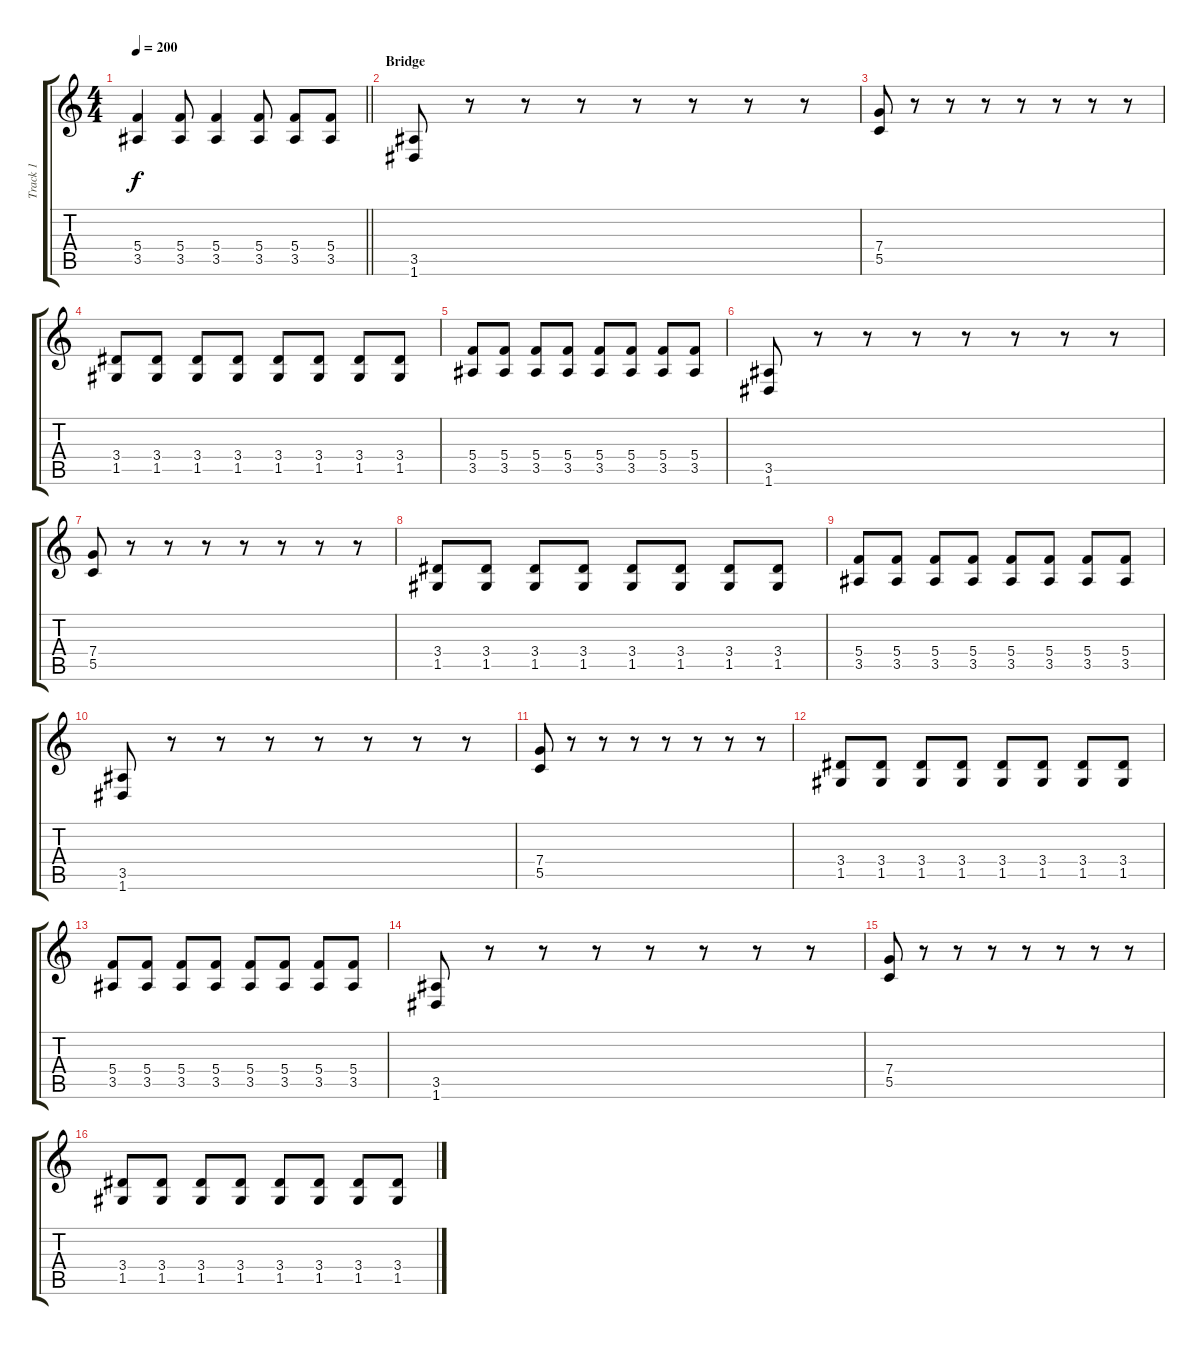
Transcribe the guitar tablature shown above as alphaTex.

\track ("Track 1" "Track 1") {instrument distortionguitar}
\staff {score tabs}
\tuning (D4 A3 F3 C3 G2 D2) {hide}
\ts (4 4)
\tempo 200
\clef g2
\barLineRight lightlight
\ks c
(5.4 3.5).4{dy f} (5.4 3.5).8 (5.4 3.5).4 (5.4 3.5).8 (5.4 3.5).8 (5.4 3.5).8 |
\section ("" "Bridge")
(3.5 1.6).8 r.8 r.8 r.8 r.8 r.8 r.8 r.8 |
(7.4 5.5).8 r.8 r.8 r.8 r.8 r.8 r.8 r.8 |
(3.4 1.5).8 (3.4 1.5).8 (3.4 1.5).8 (3.4 1.5).8 (3.4 1.5).8 (3.4 1.5).8 (3.4 1.5).8 (3.4 1.5).8 |
(5.4 3.5).8 (5.4 3.5).8 (5.4 3.5).8 (5.4 3.5).8 (5.4 3.5).8 (5.4 3.5).8 (5.4 3.5).8 (5.4 3.5).8 |
(3.5 1.6).8 r.8 r.8 r.8 r.8 r.8 r.8 r.8 |
(7.4 5.5).8 r.8 r.8 r.8 r.8 r.8 r.8 r.8 |
(3.4 1.5).8 (3.4 1.5).8 (3.4 1.5).8 (3.4 1.5).8 (3.4 1.5).8 (3.4 1.5).8 (3.4 1.5).8 (3.4 1.5).8 |
(5.4 3.5).8 (5.4 3.5).8 (5.4 3.5).8 (5.4 3.5).8 (5.4 3.5).8 (5.4 3.5).8 (5.4 3.5).8 (5.4 3.5).8 |
(3.5 1.6).8 r.8 r.8 r.8 r.8 r.8 r.8 r.8 |
(7.4 5.5).8 r.8 r.8 r.8 r.8 r.8 r.8 r.8 |
(3.4 1.5).8 (3.4 1.5).8 (3.4 1.5).8 (3.4 1.5).8 (3.4 1.5).8 (3.4 1.5).8 (3.4 1.5).8 (3.4 1.5).8 |
(5.4 3.5).8 (5.4 3.5).8 (5.4 3.5).8 (5.4 3.5).8 (5.4 3.5).8 (5.4 3.5).8 (5.4 3.5).8 (5.4 3.5).8 |
(3.5 1.6).8 r.8 r.8 r.8 r.8 r.8 r.8 r.8 |
(7.4 5.5).8 r.8 r.8 r.8 r.8 r.8 r.8 r.8 |
(3.4 1.5).8 (3.4 1.5).8 (3.4 1.5).8 (3.4 1.5).8 (3.4 1.5).8 (3.4 1.5).8 (3.4 1.5).8 (3.4 1.5).8
